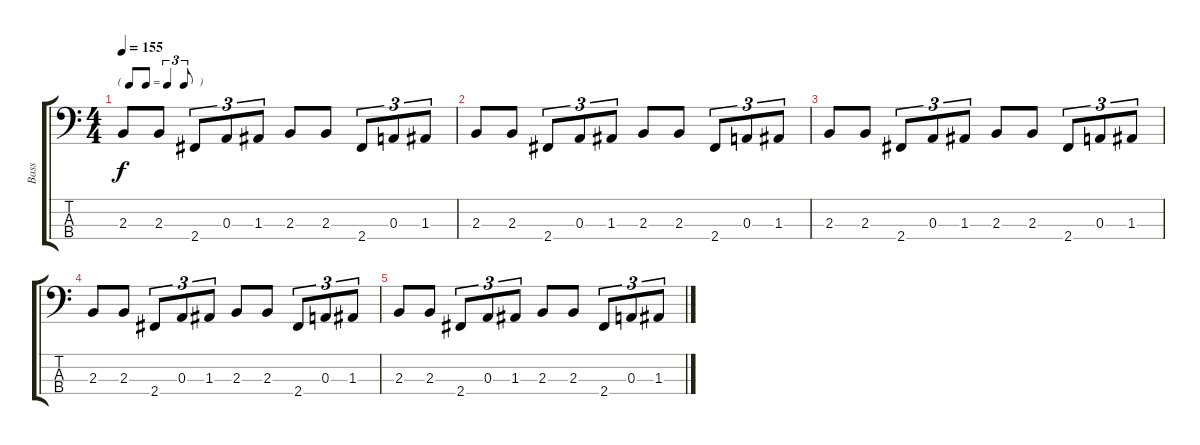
\track ("Bass" "Bass") {instrument electricbassfinger}
\staff {score tabs}
\tuning (G2 D2 A1 E1) {hide}
\ts (4 4)
\tf triplet8th
\tempo 155
\clef f4
\ks c
2.3.8{dy f} 2.3.8 2.4.8{tu (3 2)} 0.3.8{tu (3 2)} 1.3.8{tu (3 2)} 2.3.8 2.3.8 2.4.8{tu (3 2)} 0.3.8{tu (3 2)} 1.3.8{tu (3 2)} |
2.3.8 2.3.8 2.4.8{tu (3 2)} 0.3.8{tu (3 2)} 1.3.8{tu (3 2)} 2.3.8 2.3.8 2.4.8{tu (3 2)} 0.3.8{tu (3 2)} 1.3.8{tu (3 2)} |
2.3.8 2.3.8 2.4.8{tu (3 2)} 0.3.8{tu (3 2)} 1.3.8{tu (3 2)} 2.3.8 2.3.8 2.4.8{tu (3 2)} 0.3.8{tu (3 2)} 1.3.8{tu (3 2)} |
2.3.8 2.3.8 2.4.8{tu (3 2)} 0.3.8{tu (3 2)} 1.3.8{tu (3 2)} 2.3.8 2.3.8 2.4.8{tu (3 2)} 0.3.8{tu (3 2)} 1.3.8{tu (3 2)} |
2.3.8 2.3.8 2.4.8{tu (3 2)} 0.3.8{tu (3 2)} 1.3.8{tu (3 2)} 2.3.8 2.3.8 2.4.8{tu (3 2)} 0.3.8{tu (3 2)} 1.3.8{tu (3 2)}
